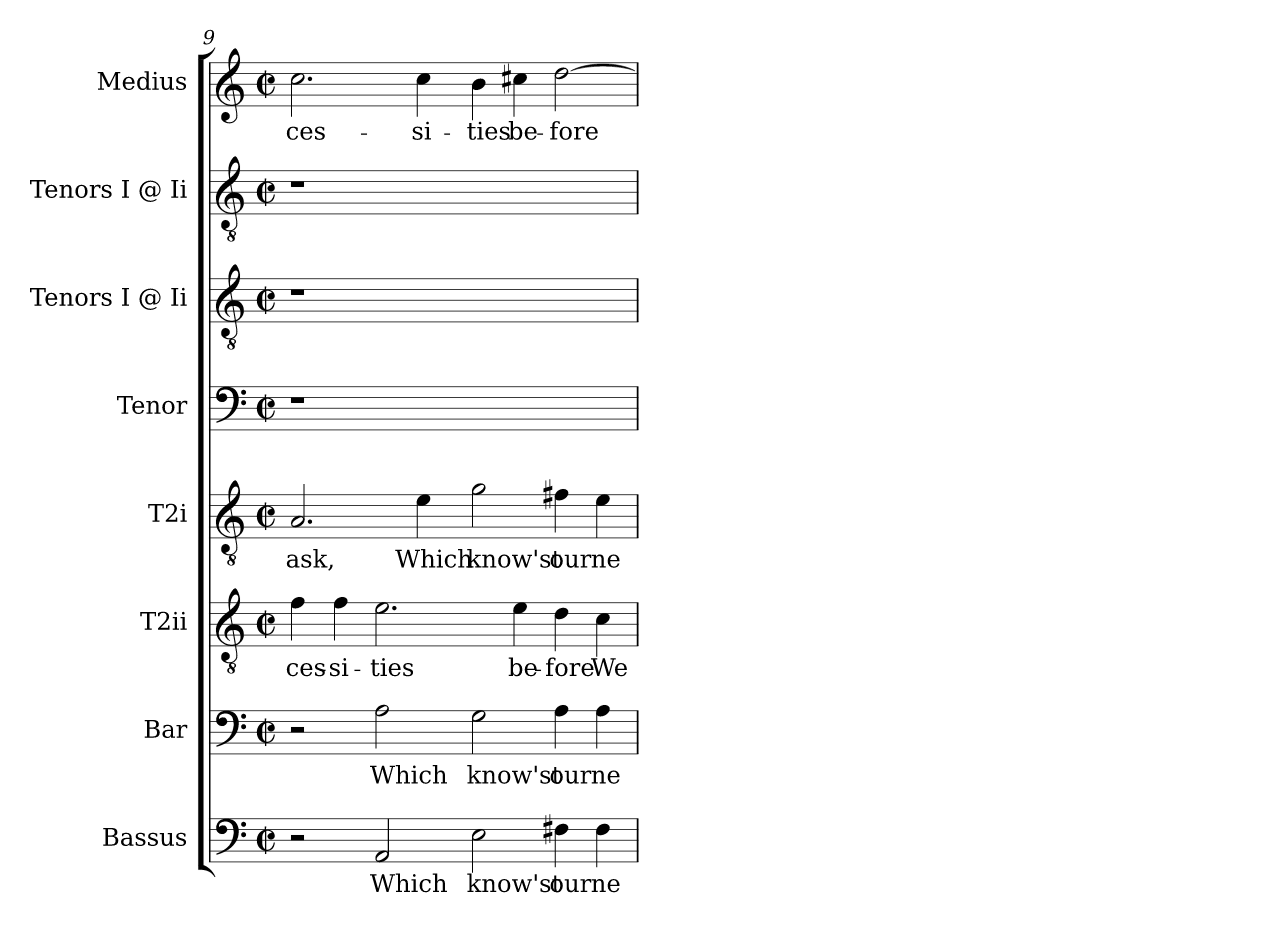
**kern	**text	**kern	**text	**kern	**text	**kern	**text	**kern	**kern	**kern	**kern	**text
*part8	*part8	*part7	*part7	*part6	*part6	*part5	*part5	*part4	*part3	*part2	*part1	*part1
*staff8	*staff8	*staff7	*staff7	*staff6	*staff6	*staff5	*staff5	*staff4	*staff3	*staff2	*staff1	*staff1
*I"Bassus	*	*I"Bar	*	*I"T2ii	*	*I"T2i	*	*I"Tenor	*I"Tenors I @ Ii	*I"Tenors I @ Ii	*I"Medius	*
*I'B	*	*I'Bar	*	*I'T2ii	*	*I'T2i	*	*	*	*	*I'M	*
!!LO:PB:g=z
*clefF4	*	*clefF4	*	*clefGv2	*	*clefGv2	*	*clefF4	*clefGv2	*clefGv2	*clefG2	*
*k[]	*	*k[]	*	*k[]	*	*k[]	*	*k[]	*k[]	*k[]	*k[]	*
*C:	*	*C:	*	*C:	*	*C:	*	*C:	*C:	*C:	*C:	*
*M2/2	*	*M2/2	*	*M2/2	*	*M2/2	*	*M2/2	*M2/2	*M2/2	*M2/2	*
*met(c|)	*	*met(c|)	*	*met(c|)	*	*met(c|)	*	*met(c|)	*met(c|)	*met(c|)	*met(c|)	*
=9	=9	=9	=9	=9	=9	=9	=9	=9	=9	=9	=9	=9
!	!	!	!	!	!LO:LY:b:cj	!	!LO:LY:b:cj	!	!	!	!	!LO:LY:b:cj
2r	.	2r	.	4f\	-ces-	2.A/	ask,	1r	1r	1r	2.cc\	-ces-
!	!	!	!	!	!LO:LY:b:cj	!	!	!	!	!	!	!
.	.	.	.	4f\	-si-	.	.	.	.	.	.	.
!	!LO:LY:b:cj	!	!LO:LY:b:cj	!	!LO:LY:b:cj	!	!	!	!	!	!	!
2AA/	Which	2A\	Which	2.e\	-ties	.	.	.	.	.	.	.
!	!	!	!	!	!	!	!LO:LY:b:cj	!	!	!	!	!LO:LY:b:cj
.	.	.	.	.	.	4e\	Which	.	.	.	4cc\	-si-
!	!LO:LY:b:cj	!	!LO:LY:b:cj	!	!	!	!LO:LY:b:cj	!	!	!	!	!LO:LY:b:cj
2E\	know'st	2G\	know'st	.	.	2g\	know'st	1ryy	1ryy	1ryy	4b\	-ties
!	!	!	!	!	!LO:LY:b:cj	!	!	!	!	!	!	!LO:LY:b:cj
.	.	.	.	4e\	be-	.	.	.	.	.	4cc#X\	be-
!	!LO:LY:b:cj	!	!LO:LY:b:cj	!	!LO:LY:b:cj	!	!LO:LY:b:cj	!	!	!	!	!LO:LY:b:cj
4F#X\	our	4A\	our	4d\	-fore	4f#X\	our	.	.	.	[>2dd\	-fore
!	!LO:LY:b:cj	!	!LO:LY:b:cj	!	!LO:LY:b:cj	!	!LO:LY:b:cj	!	!	!	!	!
4F#\	ne-	4A\	ne-	4c\	We	4e\	ne-	.	.	.	.	.
=	=	=	=	=	=	=	=	=	=	=	=	=
*-	*-	*-	*-	*-	*-	*-	*-	*-	*-	*-	*-	*-
